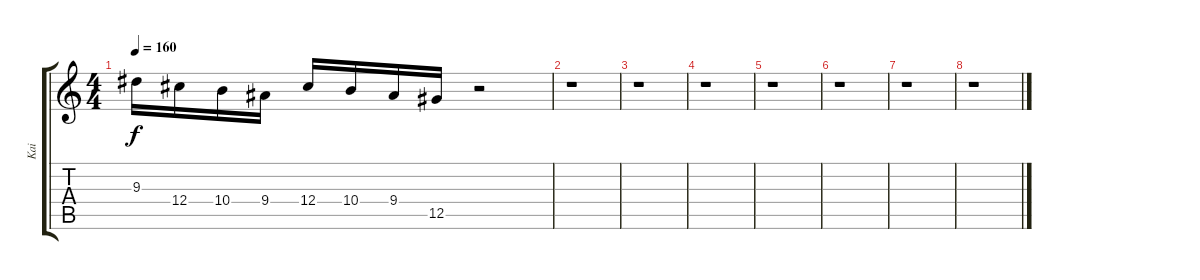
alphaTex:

\track ("Kai " "Kai ") {instrument distortionguitar}
\staff {score tabs}
\tuning (Eb4 Bb3 Gb3 Db3 Ab2 Eb2) {hide}
\ts (4 4)
\tempo 160
\clef g2
\ks c
9.3.16{dy f} 12.4.16 10.4.16 9.4.16 12.4.16 10.4.16 9.4.16 12.5.16 r.2 |
r.1 |
r.1 |
r.1 |
r.1 |
r.1 |
r.1 |
r.1
